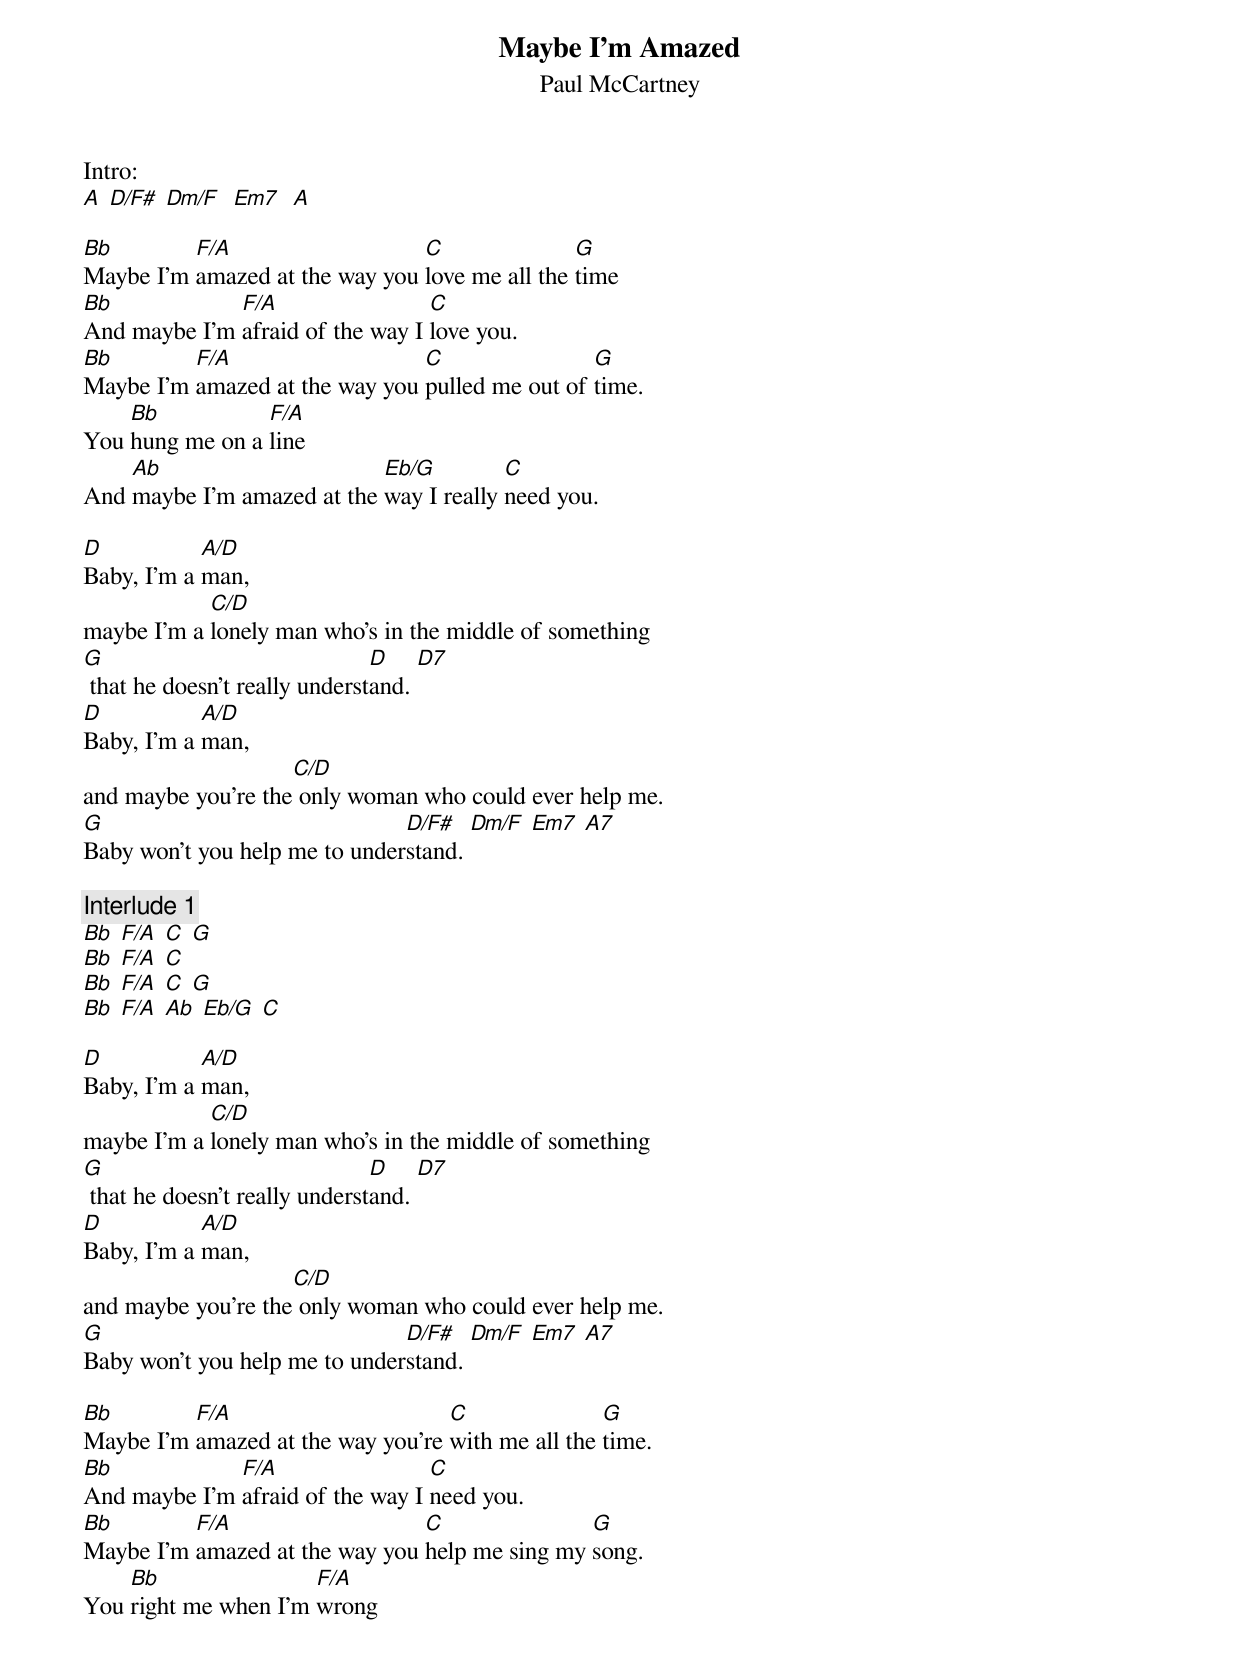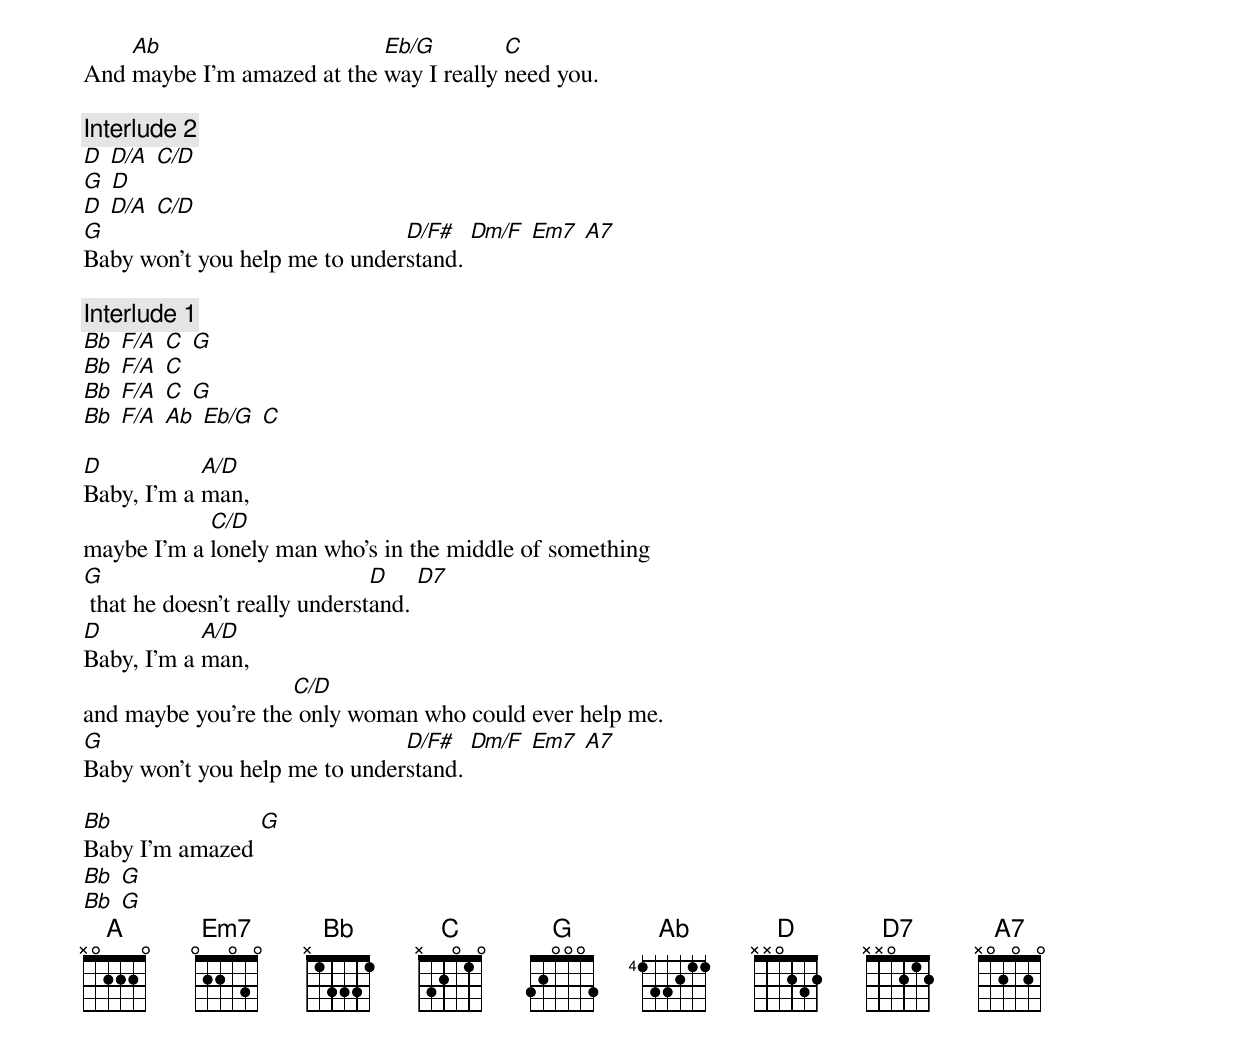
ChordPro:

{title: Maybe I'm Amazed}
{subtitle: Paul McCartney}

Intro:
[A] [D/F#] [Dm/F]  [Em7]  [A]

[Bb]Maybe I'm [F/A]amazed at the way you [C]love me all the [G]time
[Bb]And maybe I'm [F/A]afraid of the way I [C]love you.
[Bb]Maybe I'm [F/A]amazed at the way you [C]pulled me out of [G]time.
You [Bb]hung me on a [F/A]line
And [Ab]maybe I'm amazed at the [Eb/G]way I really [C]need you.

[D]Baby, I'm a [A/D]man,
maybe I'm a [C/D]lonely man who's in the middle of something
[G] that he doesn't really underst[D]and. [D7]
[D]Baby, I'm a [A/D]man,
and maybe you're the[C/D] only woman who could ever help me.
[G]Baby won't you help me to under[D/F#]stand. [Dm/F] [Em7] [A7]

{c:Interlude 1}
[Bb] [F/A] [C] [G]
[Bb] [F/A] [C]
[Bb] [F/A] [C] [G]
[Bb] [F/A] [Ab] [Eb/G] [C]

[D]Baby, I'm a [A/D]man,
maybe I'm a [C/D]lonely man who's in the middle of something
[G] that he doesn't really underst[D]and. [D7]
[D]Baby, I'm a [A/D]man,
and maybe you're the[C/D] only woman who could ever help me.
[G]Baby won't you help me to under[D/F#]stand. [Dm/F] [Em7] [A7]

[Bb]Maybe I'm [F/A]amazed at the way you're [C]with me all the [G]time.
[Bb]And maybe I'm [F/A]afraid of the way I [C]need you.
[Bb]Maybe I'm [F/A]amazed at the way you [C]help me sing my [G]song.
You [Bb]right me when I'm [F/A]wrong
And [Ab]maybe I'm amazed at the [Eb/G]way I really [C]need you.

{c:Interlude 2}
[D] [D/A] [C/D]
[G] [D]
[D] [D/A] [C/D]
[G]Baby won't you help me to under[D/F#]stand. [Dm/F] [Em7] [A7]

{c:Interlude 1}
[Bb] [F/A] [C] [G]
[Bb] [F/A] [C]
[Bb] [F/A] [C] [G]
[Bb] [F/A] [Ab] [Eb/G] [C]

[D]Baby, I'm a [A/D]man,
maybe I'm a [C/D]lonely man who's in the middle of something
[G] that he doesn't really underst[D]and. [D7]
[D]Baby, I'm a [A/D]man,
and maybe you're the[C/D] only woman who could ever help me.
[G]Baby won't you help me to under[D/F#]stand. [Dm/F] [Em7] [A7]

[Bb]Baby I'm amazed [G]
[Bb] [G]
[Bb] [G]
